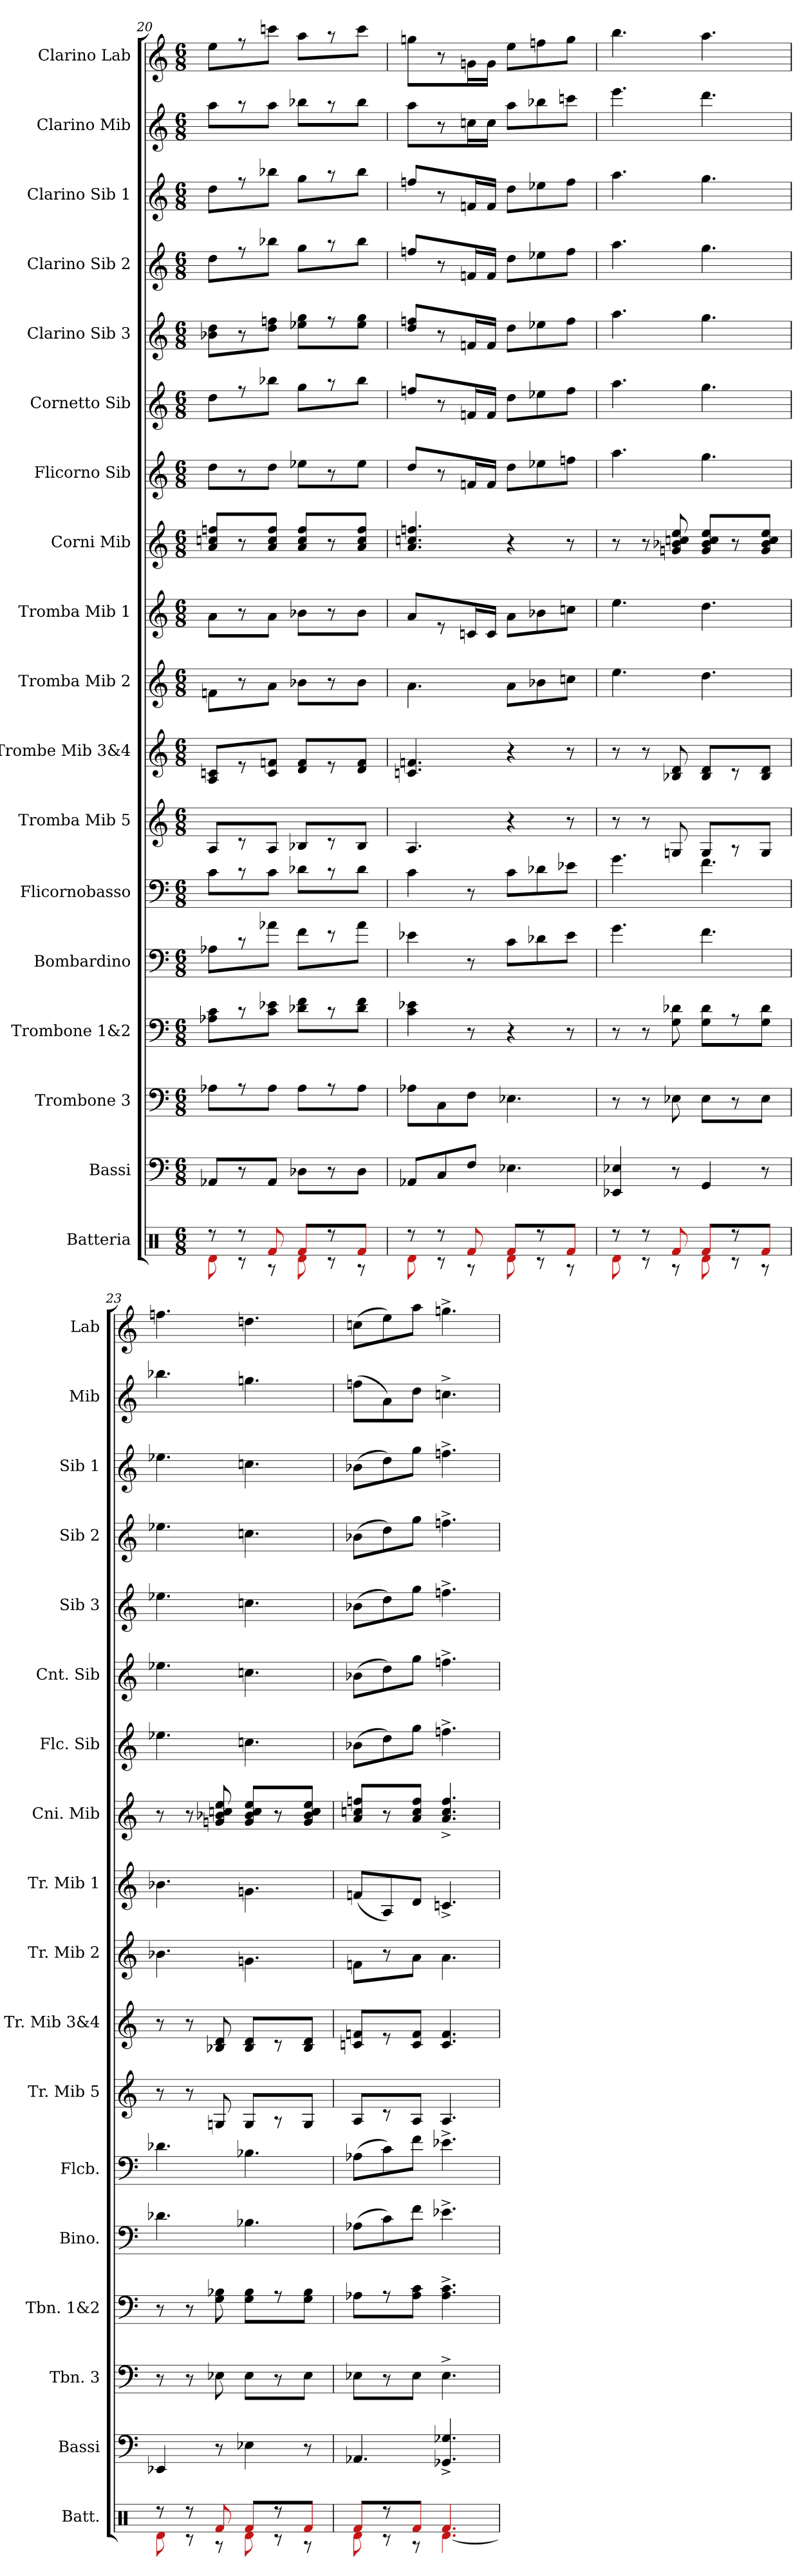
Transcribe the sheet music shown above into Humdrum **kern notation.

**kern	**kern	**kern	**kern	**kern	**kern	**kern	**kern	**kern	**kern	**kern	**kern	**kern	**kern	**kern	**kern	**kern	**kern
*part18	*part17	*part16	*part15	*part14	*part13	*part12	*part11	*part10	*part9	*part8	*part7	*part6	*part5	*part4	*part3	*part2	*part1
*staff18	*staff17	*staff16	*staff15	*staff14	*staff13	*staff12	*staff11	*staff10	*staff9	*staff8	*staff7	*staff6	*staff5	*staff4	*staff3	*staff2	*staff1
*I"Batteria	*I"Bassi	*I"Trombone 3	*I"Trombone 1&2	*I"Bombardino	*I"Flicornobasso	*I"Tromba Mib 5	*I"Trombe Mib 3&4	*I"Tromba Mib 2	*I"Tromba Mib 1	*I"Corni Mib	*I"Flicorno Sib	*I"Cornetto Sib	*I"Clarino Sib 3	*I"Clarino Sib 2	*I"Clarino Sib 1	*I"Clarino Mib	*I"Clarino Lab
*I'Batt.	*I'Bassi	*I'Tbn. 3	*I'Tbn. 1&2	*I'Bino.	*I'Flcb.	*I'Tr. Mib 5	*I'Tr. Mib 3&4	*I'Tr. Mib 2	*I'Tr. Mib 1	*I'Cni. Mib	*I'Flc. Sib	*I'Cnt. Sib	*I'Sib 3	*I'Sib 2	*I'Sib 1	*I'Mib	*I'Lab
*clefX	*clefF4	*clefF4	*clefF4	*clefF4	*clefF4	*clefG2	*clefG2	*clefG2	*clefG2	*clefG2	*clefG2	*clefG2	*clefG2	*clefG2	*clefG2	*clefG2	*clefG2
*	*	*	*	*	*	*ITrd-2c-3	*ITrd-2c-3	*ITrd-2c-3	*ITrd-2c-3	*ITrd5c9	*ITrd1c2	*ITrd1c2	*ITrd1c2	*ITrd1c2	*ITrd1c2	*ITrd-2c-3	*ITrd-5c-8
*M6/8	*M6/8	*M6/8	*M6/8	*M6/8	*M6/8	*M6/8	*M6/8	*M6/8	*M6/8	*M6/8	*M6/8	*M6/8	*M6/8	*M6/8	*M6/8	*M6/8	*M6/8
=20	=20	=20	=20	=20	=20	=20	=20	=20	=20	=20	=20	=20	=20	=20	=20	=20	=20
*^	*	*	*	*	*	*	*	*	*	*	*	*	*	*	*	*	*
8r	8d\	8AA-/L	8A-\L	8A-\ 8c\L	8A-\L	8c\L	8c/L	8c/ 8e-/L	8a-\L	8cc\L	8c/ 8e-/ 8a-/L	8cc\L	8cc\L	8a-\ 8cc\L	8cc\L	8cc\L	8ccc\L	8ccc\L
8r	8r	8r	8r	8r	8r	8r	8r	8r	8r	8r	8r	8r	8r	8r	8r	8r	8r	8r
8f/	8r	8AA-/J	8A-\J	8c\ 8e-\J	8a-\J	8c\J	8c/J	8e-/ 8a-/J	8cc\J	8cc\J	8c/ 8e-/ 8a-/J	8cc\J	8aa-\J	8cc\ 8ee-\J	8aa-\J	8aa-\J	8ccc\J	8aaa-\J
8f/L	8d\	8D-\L	8A-\L	8d-\ 8f\L	8f\L	8d-\L	8d-/L	8f/ 8a-/L	8dd-\L	8dd-\L	8c/ 8e-/ 8a-/L	8dd-\L	8ff\L	8dd-\ 8ff\L	8ff\L	8ff\L	8ddd-\L	8fff\L
8r	8r	8r	8r	8r	8r	8r	8r	8r	8r	8r	8r	8r	8r	8r	8r	8r	8r	8r
8f/J	8r	8D-\J	8A-\J	8d-\ 8f\J	8a-\J	8d-\J	8d-/J	8f/ 8a-/J	8dd-\J	8dd-\J	8c/ 8e-/ 8a-/J	8dd-\J	8aa-\J	8dd-\ 8ff\J	8aa-\J	8aa-\J	8ddd-\J	8aaa-\J
=21	=21	=21	=21	=21	=21	=21	=21	=21	=21	=21	=21	=21	=21	=21	=21	=21	=21	=21
8r	8d\	8AA-/L	8A-\L	4c\ 4e-\	4e-\	4c\	4.c/	4.e-/ 4.a-/	4.cc\	8cc/L	4.c/ 4.e-/ 4.a-/	8cc/L	8ee-/L	8cc/ 8ee-/L	8ee-/L	8ee-/L	8ccc\L	8eee-\L
8r	8r	8C/	8C\	.	.	.	.	.	.	8r	.	8r	8r	8r	8r	8r	8r	8r
8f/	8r	8F/J	8F\J	8r	8r	8r	.	.	.	16e-/L	.	16e-/L	16e-/L	16e-/L	16e-/L	16e-/L	16ee-\L	16ee-\L
.	.	.	.	.	.	.	.	.	.	16e-/JJ	.	16e-/JJ	16e-/JJ	16e-/JJ	16e-/JJ	16e-/JJ	16ee-\JJ	16ee-\JJ
8f/L	8d\	4.E-\	4.E-\	4r	8c\L	8c\L	4r	4r	8cc\L	8cc\L	4r	8cc\L	8cc\L	8cc\L	8cc\L	8cc\L	8ccc\L	8ccc\L
8r	8r	.	.	.	8d-\	8d-\	.	.	8dd-\	8dd-\	.	8dd-\	8dd-\	8dd-\	8dd-\	8dd-\	8ddd-\	8ddd-\
8f/J	8r	.	.	8r	8e-\J	8e-\J	8r	8r	8ee-\J	8ee-\J	8r	8ee-\J	8ee-\J	8ee-\J	8ee-\J	8ee-\J	8eee-\J	8eee-\J
!!LO:PB:g=z
=22	=22	=22	=22	=22	=22	=22	=22	=22	=22	=22	=22	=22	=22	=22	=22	=22	=22	=22
8r	8d\	4EE-/ 4E-/	8r	8r	4.g\	4.g\	8r	8r	4.gg\	4.gg\	8r	4.gg\	4.gg\	4.gg\	4.gg\	4.gg\	4.ggg\	4.ggg\
8r	8r	.	8r	8r	.	.	8r	8r	.	.	8r	.	.	.	.	.	.	.
8f/	8r	8r	8E-\	8G\ 8d-\	.	.	8B-/	8d-/ 8f/	.	.	8B-/ 8d-/ 8e-/ 8g/	.	.	.	.	.	.	.
8f/L	8d\	4GG/	8E-\L	8G\ 8d-\L	4.f\	4.f\	8B-/L	8d-/ 8f/L	4.ff\	4.ff\	8B-/ 8d-/ 8e-/ 8g/L	4.ff\	4.ff\	4.ff\	4.ff\	4.ff\	4.fff\	4.fff\
8r	8r	.	8r	8r	.	.	8r	8r	.	.	8r	.	.	.	.	.	.	.
8f/J	8r	8r	8E-\J	8G\ 8d-\J	.	.	8B-/J	8d-/ 8f/J	.	.	8B-/ 8d-/ 8e-/ 8g/J	.	.	.	.	.	.	.
=23	=23	=23	=23	=23	=23	=23	=23	=23	=23	=23	=23	=23	=23	=23	=23	=23	=23	=23
8r	8d\	4EE-/	8r	8r	4.d-\	4.d-\	8r	8r	4.dd-\	4.dd-\	8r	4.dd-\	4.dd-\	4.dd-\	4.dd-\	4.dd-\	4.ddd-\	4.ddd-\
8r	8r	.	8r	8r	.	.	8r	8r	.	.	8r	.	.	.	.	.	.	.
8f/	8r	8r	8E-\	8G\ 8B-\	.	.	8B-/	8d-/ 8f/	.	.	8B-/ 8d-/ 8e-/ 8g/	.	.	.	.	.	.	.
8f/L	8d\	4E-\	8E-\L	8G\ 8B-\L	4.B-\	4.B-\	8B-/L	8d-/ 8f/L	4.b-\	4.b-\	8B-/ 8d-/ 8e-/ 8g/L	4.b-\	4.b-\	4.b-\	4.b-\	4.b-\	4.bb-\	4.bb-\
8r	8r	.	8r	8r	.	.	8r	8r	.	.	8r	.	.	.	.	.	.	.
8f/J	8r	8r	8E-\J	8G\ 8B-\J	.	.	8B-/J	8d-/ 8f/J	.	.	8B-/ 8d-/ 8e-/ 8g/J	.	.	.	.	.	.	.
=24	=24	=24	=24	=24	=24	=24	=24	=24	=24	=24	=24	=24	=24	=24	=24	=24	=24	=24
8f/L	8d\	4.AA-/	8E-\L	8A-\L	(>8A-\L	(>8A-\L	8c/L	8e-/ 8a-/L	8a-\L	(<8a-/L	8c/ 8e-/ 8a-/L	(>8a-\L	(>8a-\L	(>8a-\L	(>8a-\L	(>8a-\L	(>8aa-\L	(>8aa-\L
8r	8r	.	8r	8r	8c\)	8c\)	8r	8r	8r	8c/)	8r	8cc\)	8cc\)	8cc\)	8cc\)	8cc\)	8cc\)	8ccc\)
8f/J	8r	.	8E-\J	8A-\ 8c\J	8f\J	8f\J	8c/J	8e-/ 8a-/J	8cc\J	8f/J	8c/ 8e-/ 8a-/J	8ff\J	8ff\J	8ff\J	8ff\J	8ff\J	8ff\J	8fff\J
4.f/	[4.d\	4.GG-^</ 4.G-^</	4.E-^>\	4.A-^>\ 4.c^>\	4.e-^>\	4.e-^>\	4.c/	4.e-/ 4.a-/	4.cc\	4.e-^</	4.c^</ 4.e-^</ 4.a-^</	4.ee-^>\	4.ee-^>\	4.ee-^>\	4.ee-^>\	4.ee-^>\	4.ee-^>\	4.eee-^>\
*v	*v	*	*	*	*	*	*	*	*	*	*	*	*	*	*	*	*	*
=	=	=	=	=	=	=	=	=	=	=	=	=	=	=	=	=	=
*-	*-	*-	*-	*-	*-	*-	*-	*-	*-	*-	*-	*-	*-	*-	*-	*-	*-
